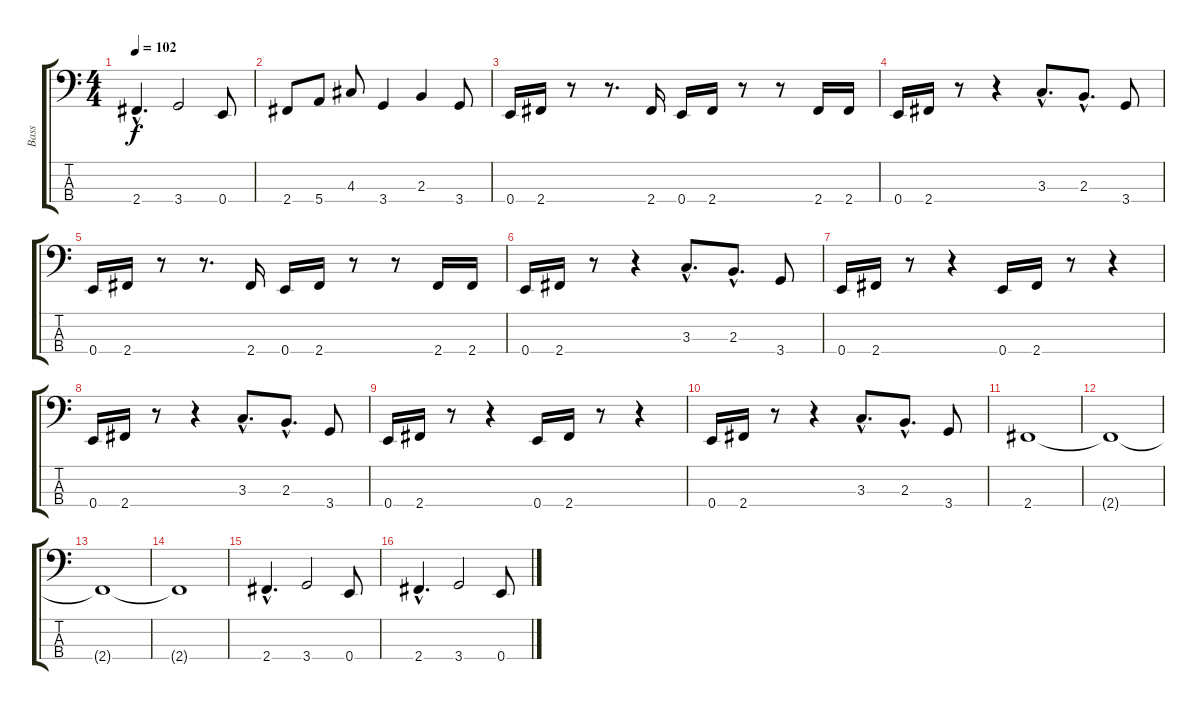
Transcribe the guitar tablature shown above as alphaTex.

\track ("Bass" "Bass") {instrument electricbasspick}
\staff {score tabs}
\tuning (G2 D2 A1 E1) {hide}
\ts (4 4)
\tempo 102
\clef f4
\ks c
2.4{hac}.4{d dy f} 3.4.2 0.4.8 |
2.4.8 5.4.8 4.3.8 3.4.4 2.3.4 3.4.8 |
0.4.16 2.4.16 r.8 r.8{d} 2.4.16 0.4.16 2.4.16 r.8 r.8 2.4.16 2.4.16 |
0.4.16 2.4.16 r.8 r.4 3.3{hac}.8{d} 2.3{hac}.8{d} 3.4.8 |
0.4.16 2.4.16 r.8 r.8{d} 2.4.16 0.4.16 2.4.16 r.8 r.8 2.4.16 2.4.16 |
0.4.16 2.4.16 r.8 r.4 3.3{hac}.8{d} 2.3{hac}.8{d} 3.4.8 |
0.4.16 2.4.16 r.8 r.4 0.4.16 2.4.16 r.8 r.4 |
0.4.16 2.4.16 r.8 r.4 3.3{hac}.8{d} 2.3{hac}.8{d} 3.4.8 |
0.4.16 2.4.16 r.8 r.4 0.4.16 2.4.16 r.8 r.4 |
0.4.16 2.4.16 r.8 r.4 3.3{hac}.8{d} 2.3{hac}.8{d} 3.4.8 |
2.4.1 |
2.4{t}.1 |
2.4{t}.1 |
2.4{t}.1 |
2.4{hac}.4{d} 3.4.2 0.4.8 |
2.4{hac}.4{d} 3.4.2 0.4.8
